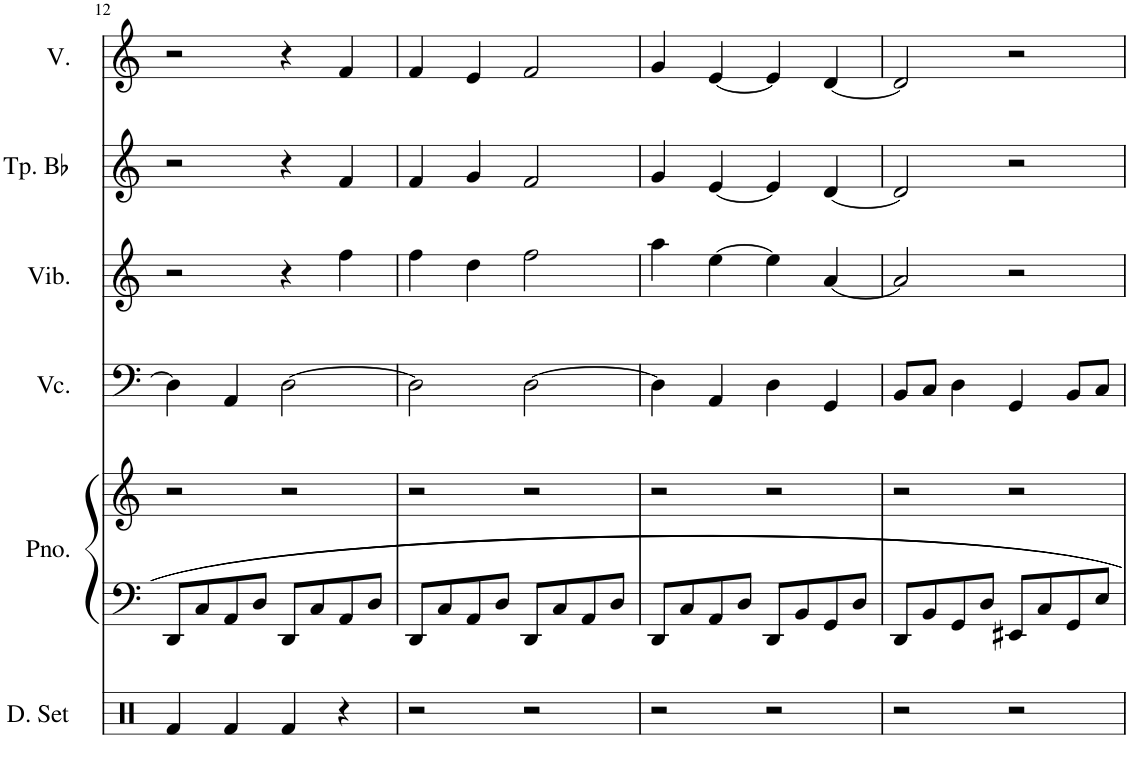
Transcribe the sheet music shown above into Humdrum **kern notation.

**kern	**kern	**kern	**kern	**kern	**kern	**kern
*part6	*part5	*part5	*part4	*part3	*part2	*part1
*staff7	*staff6	*staff5	*staff4	*staff3	*staff2	*staff1
*I"Bateria	*I"Piano	*	*I"Violoncelo	*I"Vibrafone	*I"Trompete em Bb	*I"Voz
*	*I'Pno.	*	*I'Vc.	*I'Vib.	*I'Tp. Bb	*I'V.
!!LO:PB:g=z
*clefX	*clefF4	*clefG2	*clefF4	*clefG2	*clefG2	*clefG2
*	*	*	*	*	*ITrd1c2	*
*k[]	*k[]	*k[]	*k[]	*k[]	*k[]	*k[]
*M4/4	*M4/4	*M4/4	*M4/4	*M4/4	*M4/4	*M4/4
=12	=12	=12	=12	=12	=12	=12
4Rf/	8DD/L	2r	4D\]	2r	2r	2r
.	8C/	.	.	.	.	.
4Rf/	8AA/	.	4AA/	.	.	.
.	8D/J	.	.	.	.	.
4Rf/	8DD/L	2r	[2D\	4r	4r	4r
.	8C/	.	.	.	.	.
4r	8AA/	.	.	4ff\	4f/	4f/
.	8D/J	.	.	.	.	.
=13	=13	=13	=13	=13	=13	=13
2r	8DD/L	2r	2D\]	4ff\	4f/	4f/
.	8C/	.	.	.	.	.
.	8AA/	.	.	4dd\	4g/	4e/
.	8D/J	.	.	.	.	.
2r	8DD/L	2r	[2D\	2ff\	2f/	2f/
.	8C/	.	.	.	.	.
.	8AA/	.	.	.	.	.
.	8D/J	.	.	.	.	.
=14	=14	=14	=14	=14	=14	=14
2r	8DD/L	2r	4D\]	4aa\	4g/	4g/
.	8C/	.	.	.	.	.
.	8AA/	.	4AA/	[4ee\	[4e/	[4e/
.	8D/J	.	.	.	.	.
2r	8DD/L	2r	4D\	4ee\]	4e/]	4e/]
.	8BB/	.	.	.	.	.
.	8GG/	.	4GG/	[4a/	[4d/	[4d/
.	8D/J	.	.	.	.	.
=15	=15	=15	=15	=15	=15	=15
2r	8DD/L	2r	8BB/L	2a/]	2d/]	2d/]
.	8BB/	.	8C/J	.	.	.
.	8GG/	.	4D\	.	.	.
.	8D/J	.	.	.	.	.
2r	8EE#X/L	2r	4GG/	2r	2r	2r
.	8C/	.	.	.	.	.
.	8GG/	.	8BB/L	.	.	.
.	8E/J	.	8C/J	.	.	.
=	=	=	=	=	=	=
*-	*-	*-	*-	*-	*-	*-
